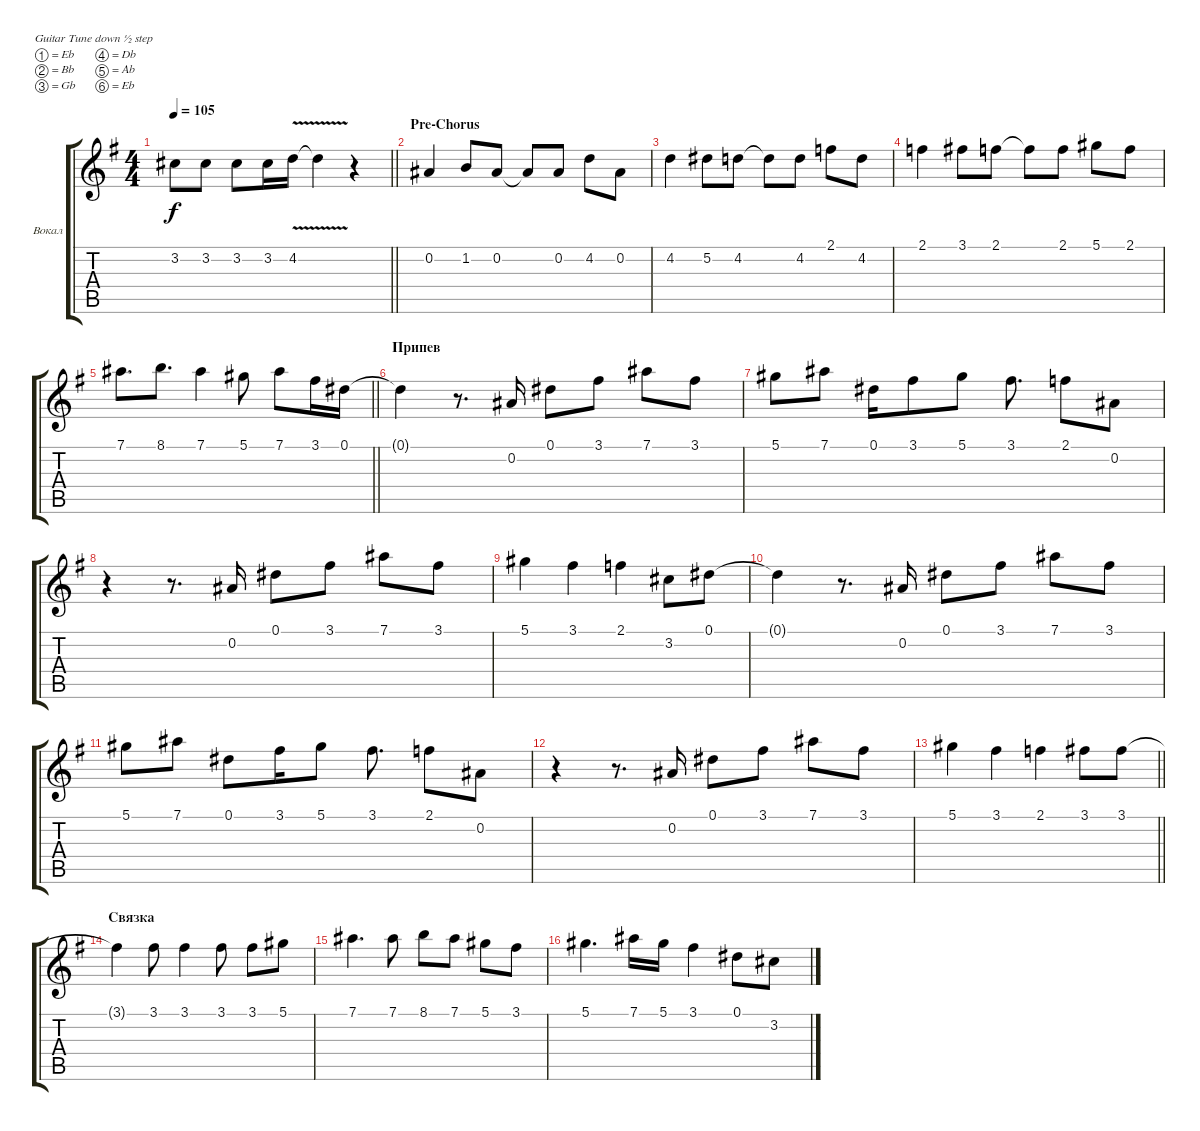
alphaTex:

\bracketExtendMode groupsimilarinstruments
\firstSystemTrackNameMode fullname
\otherSystemsTrackNameMode fullname
\firstSystemTrackNameOrientation horizontal
\otherSystemsTrackNameOrientation horizontal
\chordDiagramsInScore
\track ("Вокал" "S-Gt") {mute instrument trumpet}
\staff {score tabs}
\tuning (Eb4 Bb3 Gb3 Db3 Ab2 Eb2)
\displaytranspose 12
\ts (4 4)
\tempo 105
\clef g2
\barLineRight lightlight
\ks eminor
3.2.8{dy f} 3.2.8 3.2.8 3.2.16 4.2{v}.16 4.2{v t}.4 r.4 |
\section ("" "Pre-Chorus")
0.2.4 1.2.8 0.2.8 0.2{t}.8 0.2.8 4.2.8 0.2.8 |
4.2.4 5.2.8 4.2.8 4.2{t}.8 4.2.8 2.1.8 4.2.8 |
2.1.4 3.1.8 2.1.8 2.1{t}.8 2.1.8 5.1.8 2.1.8 |
\barLineRight lightlight
7.1.8{d} 8.1.8{d} 7.1.4 5.1.8 7.1.8 3.1.16 0.1.16 |
\section ("" "Припев")
0.1{t}.4 r.8{d} 0.2.16 0.1.8 3.1.8 7.1.8 3.1.8 |
5.1.8 7.1.8 0.1.16 3.1.8 5.1.8 3.1.8{d} 2.1.8 0.2.8 |
r.4 r.8{d} 0.2.16 0.1.8 3.1.8 7.1.8 3.1.8 |
5.1.4 3.1.4 2.1.4 3.2.8 0.1.8 |
0.1{t}.4 r.8{d} 0.2.16 0.1.8 3.1.8 7.1.8 3.1.8 |
5.1.8 7.1.8 0.1.8 3.1.16 5.1.8 3.1.8{d} 2.1.8 0.2.8 |
r.4 r.8{d} 0.2.16 0.1.8 3.1.8 7.1.8 3.1.8 |
\barLineRight lightlight
5.1.4 3.1.4 2.1.4 3.1.8 3.1.8 |
\section ("" "Связка")
3.1{t}.4 3.1.8 3.1.4 3.1.8 3.1.8 5.1.8 |
7.1.4{d} 7.1.8 8.1.8 7.1.8 5.1.8 3.1.8 |
5.1.4{d} 7.1.16 5.1.16 3.1.4 0.1.8 3.2.8
